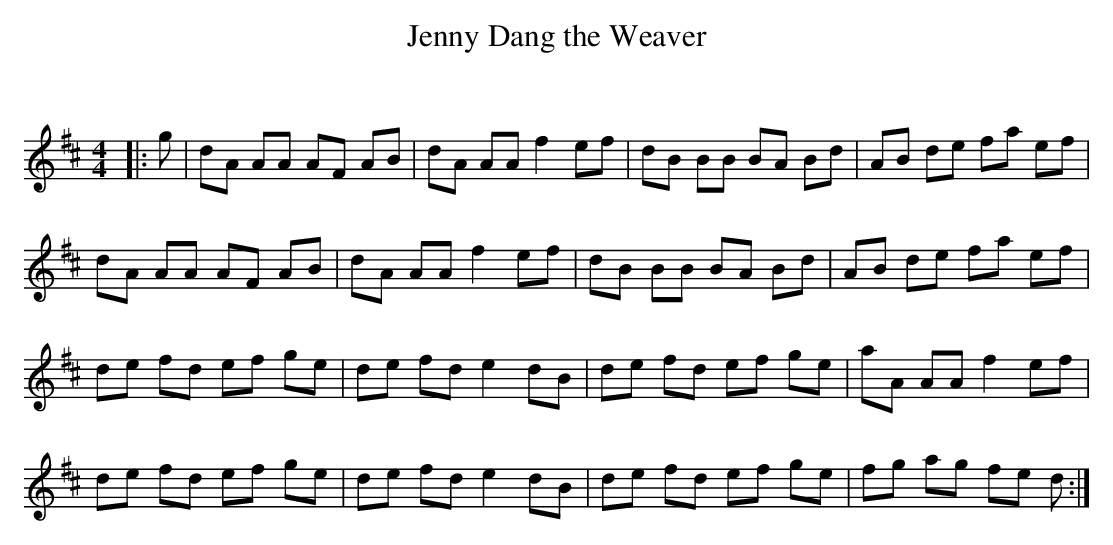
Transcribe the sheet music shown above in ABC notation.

X:1
T: Jenny Dang the Weaver
C:
Q: 232
K:D
M:4/4
L:1/8
|:g|dA AA AF AB|dA AA f2 ef|dB BB BA Bd|AB de fa ef|
dA AA AF AB|dA AA f2 ef|dB BB BA Bd|AB de fa ef|
de fd ef ge|de fd e2 dB|de fd ef ge|aA AA f2 ef|
de fd ef ge|de fd e2 dB|de fd ef ge|fg ag fe d:|
